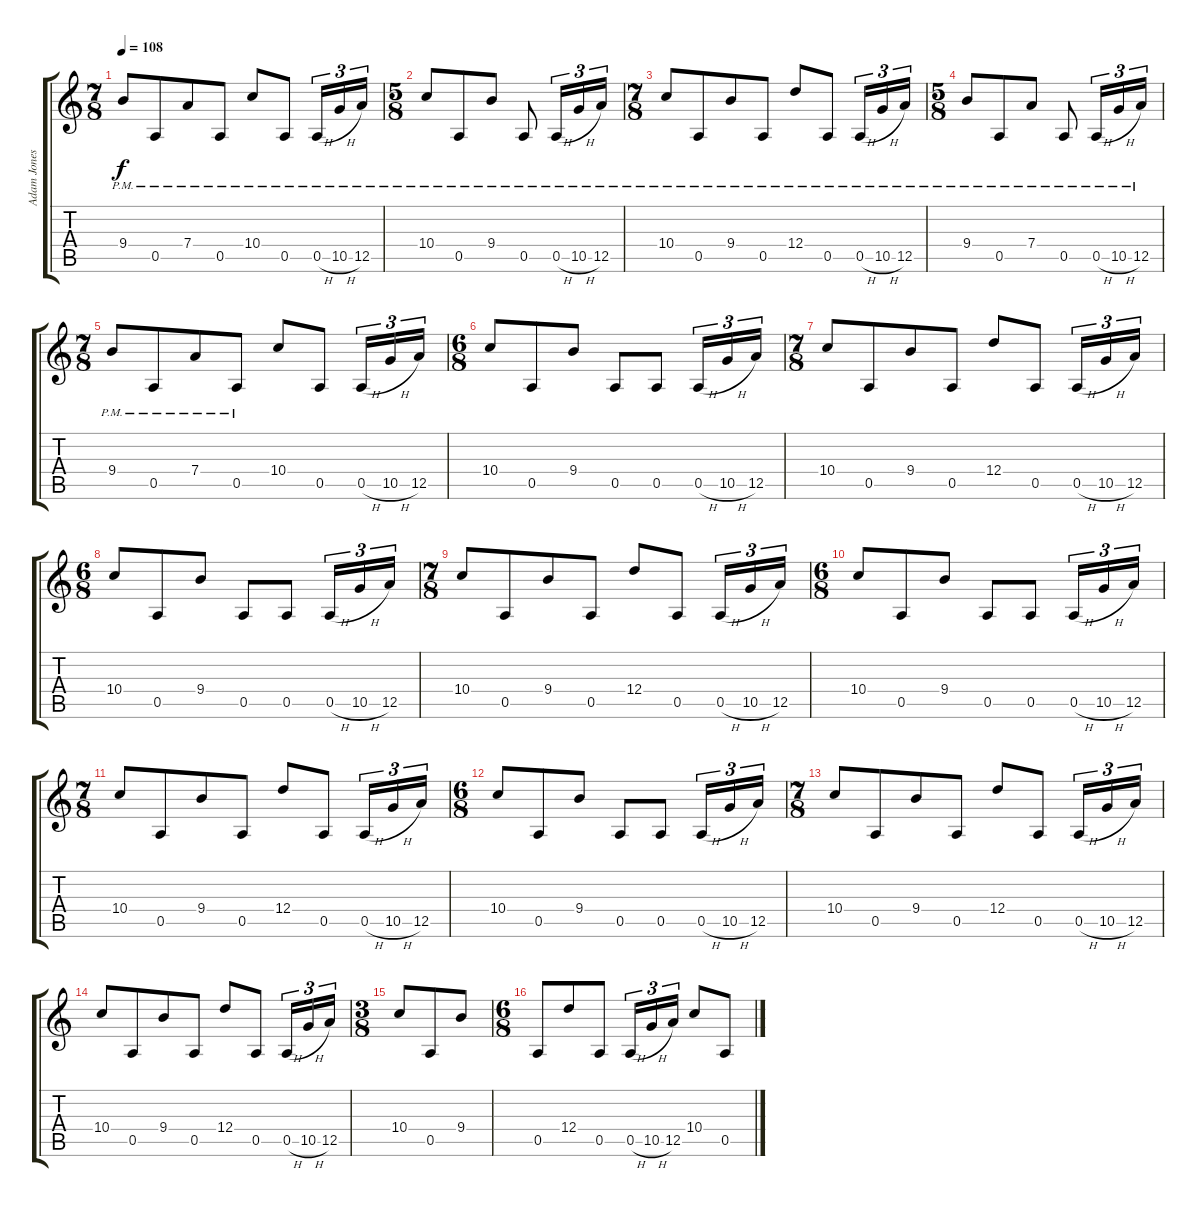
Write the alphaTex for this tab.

\track ("Adam Jones" "Adam Jones") {instrument overdrivenguitar}
\staff {score tabs}
\tuning (E4 B3 G3 D3 A2 D2) {hide}
\ts (7 8)
\tempo 108
\clef g2
\ks c
9.4{pm}.8{dy f} 0.5{pm}.8 7.4{pm}.8 0.5{pm}.8 10.4{pm}.8 0.5{pm}.8 0.5{h pm}.16{tu (3 2)} 10.5{h pm}.16{tu (3 2)} 12.5{pm}.16{tu (3 2)} |
\ts (5 8)
10.4{pm}.8 0.5{pm}.8 9.4{pm}.8 0.5{pm}.8 0.5{h pm}.16{tu (3 2)} 10.5{h pm}.16{tu (3 2)} 12.5{pm}.16{tu (3 2)} |
\ts (7 8)
10.4{pm}.8 0.5{pm}.8 9.4{pm}.8 0.5{pm}.8 12.4{pm}.8 0.5{pm}.8 0.5{h pm}.16{tu (3 2)} 10.5{h pm}.16{tu (3 2)} 12.5{pm}.16{tu (3 2)} |
\ts (5 8)
9.4{pm}.8 0.5{pm}.8 7.4{pm}.8 0.5{pm}.8 0.5{h pm}.16{tu (3 2)} 10.5{h pm}.16{tu (3 2)} 12.5{pm}.16{tu (3 2)} |
\ts (7 8)
9.4{pm}.8 0.5{pm}.8 7.4{pm}.8 0.5{pm}.8 10.4.8 0.5.8 0.5{h}.16{tu (3 2)} 10.5{h}.16{tu (3 2)} 12.5.16{tu (3 2)} |
\ts (6 8)
10.4.8 0.5.8 9.4.8 0.5.8 0.5.8 0.5{h}.16{tu (3 2)} 10.5{h}.16{tu (3 2)} 12.5.16{tu (3 2)} |
\ts (7 8)
10.4.8 0.5.8 9.4.8 0.5.8 12.4.8 0.5.8 0.5{h}.16{tu (3 2)} 10.5{h}.16{tu (3 2)} 12.5.16{tu (3 2)} |
\ts (6 8)
10.4.8 0.5.8 9.4.8 0.5.8 0.5.8 0.5{h}.16{tu (3 2)} 10.5{h}.16{tu (3 2)} 12.5.16{tu (3 2)} |
\ts (7 8)
10.4.8 0.5.8 9.4.8 0.5.8 12.4.8 0.5.8 0.5{h}.16{tu (3 2)} 10.5{h}.16{tu (3 2)} 12.5.16{tu (3 2)} |
\ts (6 8)
10.4.8 0.5.8 9.4.8 0.5.8 0.5.8 0.5{h}.16{tu (3 2)} 10.5{h}.16{tu (3 2)} 12.5.16{tu (3 2)} |
\ts (7 8)
10.4.8 0.5.8 9.4.8 0.5.8 12.4.8 0.5.8 0.5{h}.16{tu (3 2)} 10.5{h}.16{tu (3 2)} 12.5.16{tu (3 2)} |
\ts (6 8)
10.4.8 0.5.8 9.4.8 0.5.8 0.5.8 0.5{h}.16{tu (3 2)} 10.5{h}.16{tu (3 2)} 12.5.16{tu (3 2)} |
\ts (7 8)
10.4.8 0.5.8 9.4.8 0.5.8 12.4.8 0.5.8 0.5{h}.16{tu (3 2)} 10.5{h}.16{tu (3 2)} 12.5.16{tu (3 2)} |
10.4.8 0.5.8 9.4.8 0.5.8 12.4.8 0.5.8 0.5{h}.16{tu (3 2)} 10.5{h}.16{tu (3 2)} 12.5.16{tu (3 2)} |
\ts (3 8)
10.4.8 0.5.8 9.4.8 |
\ts (6 8)
0.5.8 12.4.8 0.5.8 0.5{h}.16{tu (3 2)} 10.5{h}.16{tu (3 2)} 12.5.16{tu (3 2)} 10.4.8 0.5.8
